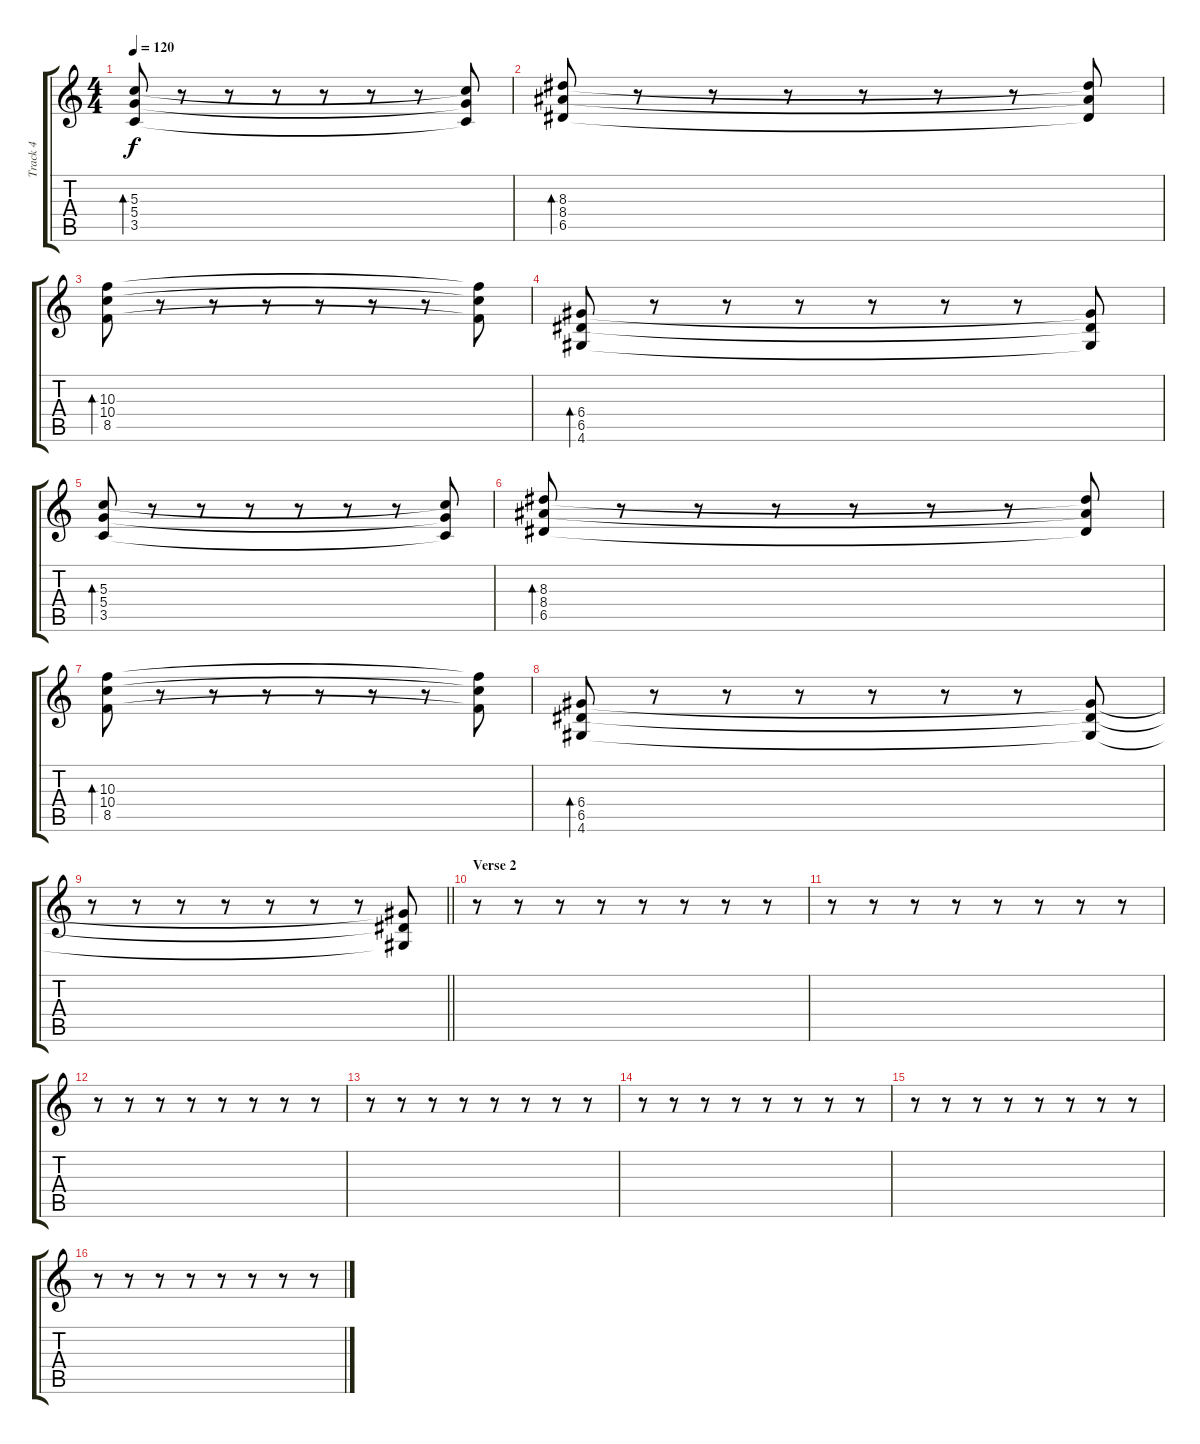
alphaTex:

\track ("Track 4" "Track 4") {instrument distortionguitar}
\staff {score tabs}
\tuning (E4 B3 G3 D3 A2 E2) {hide}
\ts (4 4)
\tempo 120
\clef g2
\ks c
(5.3 5.4 3.5).8{bd 480 dy f} r.8 r.8 r.8 r.8 r.8 r.8 (5.3{t} 5.4{t} 3.5{t}).8 |
(8.3 8.4 6.5).8{bd 480} r.8 r.8 r.8 r.8 r.8 r.8 (8.3{t} 8.4{t} 6.5{t}).8 |
(10.3 10.4 8.5).8{bd 480} r.8 r.8 r.8 r.8 r.8 r.8 (10.3{t} 10.4{t} 8.5{t}).8 |
(6.4 6.5 4.6).8{bd 480} r.8 r.8 r.8 r.8 r.8 r.8 (6.4{t} 6.5{t} 4.6{t}).8 |
(5.3 5.4 3.5).8{bd 480} r.8 r.8 r.8 r.8 r.8 r.8 (5.3{t} 5.4{t} 3.5{t}).8 |
(8.3 8.4 6.5).8{bd 480} r.8 r.8 r.8 r.8 r.8 r.8 (8.3{t} 8.4{t} 6.5{t}).8 |
(10.3 10.4 8.5).8{bd 480} r.8 r.8 r.8 r.8 r.8 r.8 (10.3{t} 10.4{t} 8.5{t}).8 |
(6.4 6.5 4.6).8{bd 480} r.8 r.8 r.8 r.8 r.8 r.8 (6.4{t} 6.5{t} 4.6{t}).8 |
\barLineRight lightlight
r.8 r.8 r.8 r.8 r.8 r.8 r.8 (6.4{t} 6.5{t} 4.6{t}).8 |
\section ("" "Verse 2")
r.8 r.8 r.8 r.8 r.8 r.8 r.8 r.8 |
r.8 r.8 r.8 r.8 r.8 r.8 r.8 r.8 |
r.8 r.8 r.8 r.8 r.8 r.8 r.8 r.8 |
r.8 r.8 r.8 r.8 r.8 r.8 r.8 r.8 |
r.8 r.8 r.8 r.8 r.8 r.8 r.8 r.8 |
r.8 r.8 r.8 r.8 r.8 r.8 r.8 r.8 |
r.8 r.8 r.8 r.8 r.8 r.8 r.8 r.8
